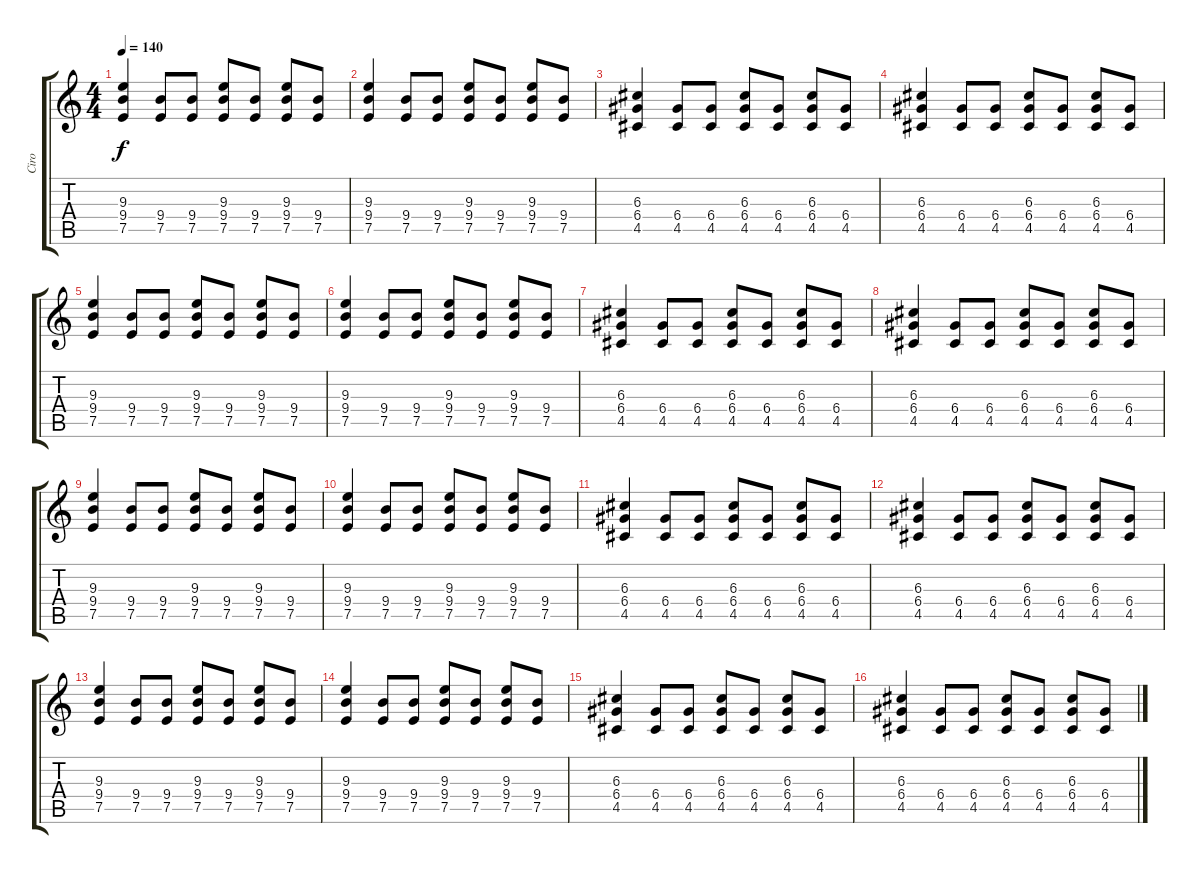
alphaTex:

\track ("Ciro" "Ciro") {instrument electricguitarjazz}
\staff {score tabs}
\tuning (E4 B3 G3 D3 A2 E2) {hide}
\ts (4 4)
\tempo 140
\clef g2
\ks c
(9.3 9.4 7.5).4{dy f} (9.4 7.5).8 (9.4 7.5).8 (9.3 9.4 7.5).8 (9.4 7.5).8 (9.3 9.4 7.5).8 (9.4 7.5).8 |
(9.3 9.4 7.5).4 (9.4 7.5).8 (9.4 7.5).8 (9.3 9.4 7.5).8 (9.4 7.5).8 (9.3 9.4 7.5).8 (9.4 7.5).8 |
(6.3 6.4 4.5).4 (6.4 4.5).8 (6.4 4.5).8 (6.3 6.4 4.5).8 (6.4 4.5).8 (6.3 6.4 4.5).8 (6.4 4.5).8 |
(6.3 6.4 4.5).4 (6.4 4.5).8 (6.4 4.5).8 (6.3 6.4 4.5).8 (6.4 4.5).8 (6.3 6.4 4.5).8 (6.4 4.5).8 |
(9.3 9.4 7.5).4 (9.4 7.5).8 (9.4 7.5).8 (9.3 9.4 7.5).8 (9.4 7.5).8 (9.3 9.4 7.5).8 (9.4 7.5).8 |
(9.3 9.4 7.5).4 (9.4 7.5).8 (9.4 7.5).8 (9.3 9.4 7.5).8 (9.4 7.5).8 (9.3 9.4 7.5).8 (9.4 7.5).8 |
(6.3 6.4 4.5).4 (6.4 4.5).8 (6.4 4.5).8 (6.3 6.4 4.5).8 (6.4 4.5).8 (6.3 6.4 4.5).8 (6.4 4.5).8 |
(6.3 6.4 4.5).4 (6.4 4.5).8 (6.4 4.5).8 (6.3 6.4 4.5).8 (6.4 4.5).8 (6.3 6.4 4.5).8 (6.4 4.5).8 |
(9.3 9.4 7.5).4 (9.4 7.5).8 (9.4 7.5).8 (9.3 9.4 7.5).8 (9.4 7.5).8 (9.3 9.4 7.5).8 (9.4 7.5).8 |
(9.3 9.4 7.5).4 (9.4 7.5).8 (9.4 7.5).8 (9.3 9.4 7.5).8 (9.4 7.5).8 (9.3 9.4 7.5).8 (9.4 7.5).8 |
(6.3 6.4 4.5).4 (6.4 4.5).8 (6.4 4.5).8 (6.3 6.4 4.5).8 (6.4 4.5).8 (6.3 6.4 4.5).8 (6.4 4.5).8 |
(6.3 6.4 4.5).4 (6.4 4.5).8 (6.4 4.5).8 (6.3 6.4 4.5).8 (6.4 4.5).8 (6.3 6.4 4.5).8 (6.4 4.5).8 |
(9.3 9.4 7.5).4 (9.4 7.5).8 (9.4 7.5).8 (9.3 9.4 7.5).8 (9.4 7.5).8 (9.3 9.4 7.5).8 (9.4 7.5).8 |
(9.3 9.4 7.5).4 (9.4 7.5).8 (9.4 7.5).8 (9.3 9.4 7.5).8 (9.4 7.5).8 (9.3 9.4 7.5).8 (9.4 7.5).8 |
(6.3 6.4 4.5).4 (6.4 4.5).8 (6.4 4.5).8 (6.3 6.4 4.5).8 (6.4 4.5).8 (6.3 6.4 4.5).8 (6.4 4.5).8 |
(6.3 6.4 4.5).4 (6.4 4.5).8 (6.4 4.5).8 (6.3 6.4 4.5).8 (6.4 4.5).8 (6.3 6.4 4.5).8 (6.4 4.5).8
